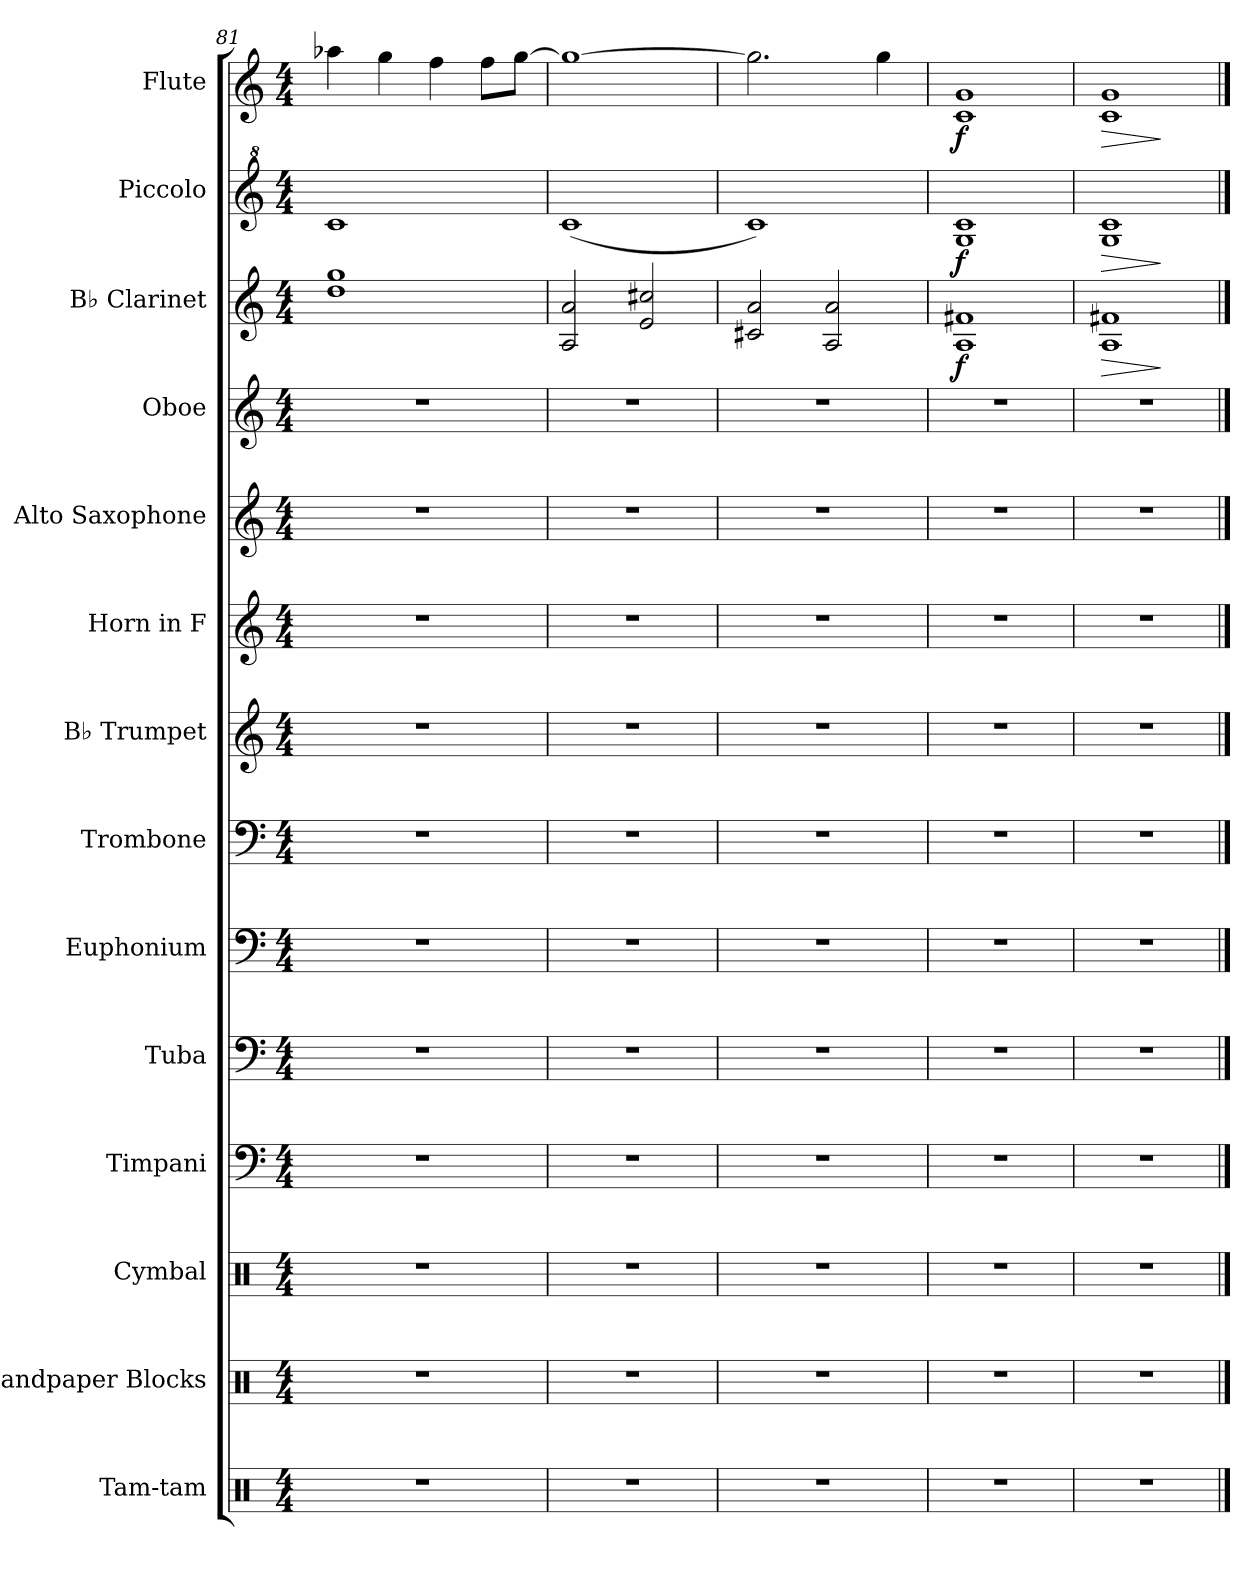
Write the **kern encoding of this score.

**kern	**kern	**kern	**kern	**kern	**kern	**kern	**kern	**kern	**kern	**kern	**kern	**dynam	**kern	**dynam	**kern	**dynam
*part14	*part13	*part12	*part11	*part10	*part9	*part8	*part7	*part6	*part5	*part4	*part3	*part3	*part2	*part2	*part1	*part1
*staff14	*staff13	*staff12	*staff11	*staff10	*staff9	*staff8	*staff7	*staff6	*staff5	*staff4	*staff3	*staff3	*staff2	*staff2	*staff1	*staff1
*I"Tam-tam	*I"Sandpaper Blocks	*I"Cymbal	*I"Timpani	*I"Tuba	*I"Euphonium	*I"Trombone	*I"B♭ Trumpet	*I"Horn in F	*I"Alto Saxophone	*I"Oboe	*I"B♭ Clarinet	*	*I"Piccolo	*	*I"Flute	*
*I'Tam-tam	*I'Sa. Bl.	*I'Cym.	*I'Timp.	*I'Tba.	*I'Euph.	*I'Tbn.	*I'B♭ Tpt.	*	*I'A. Sax.	*I'Ob.	*I'B♭ Cl.	*	*I'Picc.	*	*I'Fl.	*
*clefX	*clefX	*clefX	*clefF4	*clefF4	*clefF4	*clefF4	*clefG2	*clefG2	*clefG2	*clefG2	*clefG2	*	*clefG^2	*	*clefG2	*
*	*	*	*	*	*	*	*ITrd1c2	*ITrd4c7	*ITrd5c9	*	*ITrd1c2	*	*ITrd-7c-12	*	*	*
*k[]	*k[]	*k[]	*k[]	*k[]	*k[]	*k[]	*k[b-e-]	*k[b-]	*k[b-e-a-]	*k[]	*k[b-e-]	*	*k[]	*	*k[]	*
*M4/4	*M4/4	*M4/4	*M4/4	*M4/4	*M4/4	*M4/4	*M4/4	*M4/4	*M4/4	*M4/4	*M4/4	*	*M4/4	*	*M4/4	*
=81	=81	=81	=81	=81	=81	=81	=81	=81	=81	=81	=81	=81	=81	=81	=81	=81
1r	1r	1r	1r	1r	1r	1r	1r	1r	1r	1r	1cc 1ff	.	1ccc	.	4aa-X\	.
.	.	.	.	.	.	.	.	.	.	.	.	.	.	.	4gg\	.
.	.	.	.	.	.	.	.	.	.	.	.	.	.	.	4ff\	.
.	.	.	.	.	.	.	.	.	.	.	.	.	.	.	8ff\L	.
.	.	.	.	.	.	.	.	.	.	.	.	.	.	.	[8gg\J	.
=82	=82	=82	=82	=82	=82	=82	=82	=82	=82	=82	=82	=82	=82	=82	=82	=82
1r	1r	1r	1r	1r	1r	1r	1r	1r	1r	1r	2G/ 2g/	.	(1ccc	.	1gg_	.
.	.	.	.	.	.	.	.	.	.	.	2d/ 2bn/	.	.	.	.	.
=83	=83	=83	=83	=83	=83	=83	=83	=83	=83	=83	=83	=83	=83	=83	=83	=83
1r	1r	1r	1r	1r	1r	1r	1r	1r	1r	1r	2Bn/ 2g/	.	1ccc)	.	2.gg\]	.
.	.	.	.	.	.	.	.	.	.	.	2G/ 2g/	.	.	.	.	.
.	.	.	.	.	.	.	.	.	.	.	.	.	.	.	4gg\	.
=84	=84	=84	=84	=84	=84	=84	=84	=84	=84	=84	=84	=84	=84	=84	=84	=84
!	!	!	!	!	!	!	!	!	!	!	!	!LO:DY:b	!	!LO:DY:b	!	!LO:DY:b
1r	1r	1r	1r	1r	1r	1r	1r	1r	1r	1r	1G 1en	f	1gg 1ccc	f	1c 1g	f
=85	=85	=85	=85	=85	=85	=85	=85	=85	=85	=85	=85	=85	=85	=85	=85	=85
!	!	!	!	!	!	!	!	!	!	!	!	!LO:HP:b	!	!LO:HP:b	!	!LO:HP:b
1r	1r	1r	1r	1r	1r	1r	1r	1r	1r	1r	1G 1en	>	1gg 1ccc	>	1c 1g	>
.	.	.	.	.	.	.	.	.	.	.	.	]	.	]	.	]
==	==	==	==	==	==	==	==	==	==	==	==	==	==	==	==	==
*-	*-	*-	*-	*-	*-	*-	*-	*-	*-	*-	*-	*-	*-	*-	*-	*-
